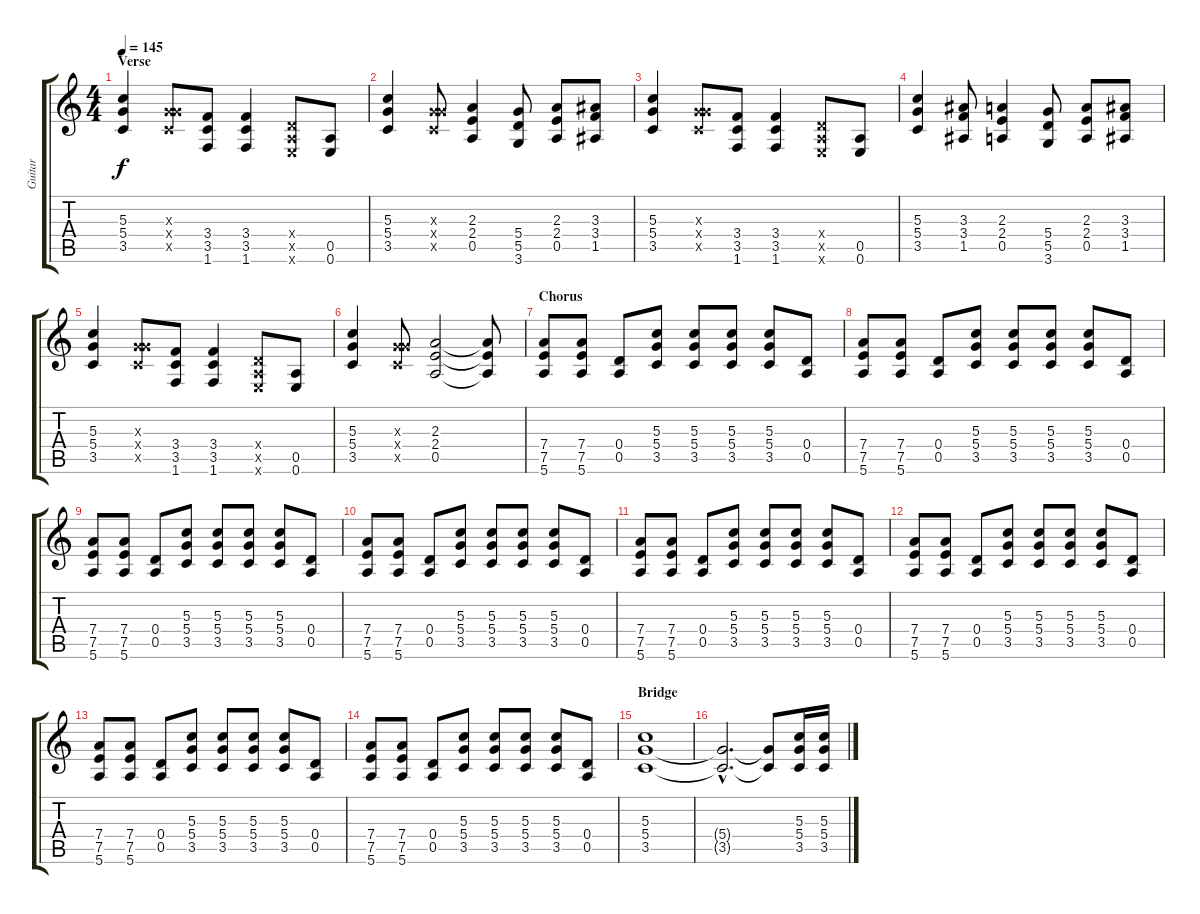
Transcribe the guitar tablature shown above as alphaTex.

\track ("Guitar" "Guitar") {instrument distortionguitar}
\staff {score tabs}
\tuning (E4 B3 G3 D3 A2 E2) {hide}
\ts (4 4)
\section ("" "Verse")
\tempo 145
\clef g2
\ks c
(5.3 5.4 3.5).4{dy f} (0.3{x} 5.4{x} 3.5{x}).8 (3.4 3.5 1.6).8 (3.4 3.5 1.6).4 (0.4{x} 0.5{x} 0.6{x}).8 (0.5 0.6).8 |
(5.3 5.4 3.5).4 (0.3{x} 5.4{x} 3.5{x}).8 (2.3 2.4 0.5).4 (5.4 5.5 3.6).8 (2.3 2.4 0.5).8 (3.3 3.4 1.5).8 |
(5.3 5.4 3.5).4 (0.3{x} 5.4{x} 3.5{x}).8 (3.4 3.5 1.6).8 (3.4 3.5 1.6).4 (0.4{x} 0.5{x} 0.6{x}).8 (0.5 0.6).8 |
(5.3 5.4 3.5).4 (3.3 3.4 1.5).8 (2.3 2.4 0.5).4 (5.4 5.5 3.6).8 (2.3 2.4 0.5).8 (3.3 3.4 1.5).8 |
(5.3 5.4 3.5).4 (0.3{x} 5.4{x} 3.5{x}).8 (3.4 3.5 1.6).8 (3.4 3.5 1.6).4 (0.4{x} 0.5{x} 0.6{x}).8 (0.5 0.6).8 |
(5.3 5.4 3.5).4 (0.3{x} 5.4{x} 3.5{x}).8 (2.3 2.4 0.5).2 (2.3{t} 2.4{t} 0.5{t}).8 |
\section ("" "Chorus")
(7.4 7.5 5.6).8 (7.4 7.5 5.6).8 (0.4 0.5).8 (5.3 5.4 3.5).8 (5.3 5.4 3.5).8 (5.3 5.4 3.5).8 (5.3 5.4 3.5).8 (0.4 0.5).8 |
(7.4 7.5 5.6).8 (7.4 7.5 5.6).8 (0.4 0.5).8 (5.3 5.4 3.5).8 (5.3 5.4 3.5).8 (5.3 5.4 3.5).8 (5.3 5.4 3.5).8 (0.4 0.5).8 |
(7.4 7.5 5.6).8 (7.4 7.5 5.6).8 (0.4 0.5).8 (5.3 5.4 3.5).8 (5.3 5.4 3.5).8 (5.3 5.4 3.5).8 (5.3 5.4 3.5).8 (0.4 0.5).8 |
(7.4 7.5 5.6).8 (7.4 7.5 5.6).8 (0.4 0.5).8 (5.3 5.4 3.5).8 (5.3 5.4 3.5).8 (5.3 5.4 3.5).8 (5.3 5.4 3.5).8 (0.4 0.5).8 |
(7.4 7.5 5.6).8 (7.4 7.5 5.6).8 (0.4 0.5).8 (5.3 5.4 3.5).8 (5.3 5.4 3.5).8 (5.3 5.4 3.5).8 (5.3 5.4 3.5).8 (0.4 0.5).8 |
(7.4 7.5 5.6).8 (7.4 7.5 5.6).8 (0.4 0.5).8 (5.3 5.4 3.5).8 (5.3 5.4 3.5).8 (5.3 5.4 3.5).8 (5.3 5.4 3.5).8 (0.4 0.5).8 |
(7.4 7.5 5.6).8 (7.4 7.5 5.6).8 (0.4 0.5).8 (5.3 5.4 3.5).8 (5.3 5.4 3.5).8 (5.3 5.4 3.5).8 (5.3 5.4 3.5).8 (0.4 0.5).8 |
(7.4 7.5 5.6).8 (7.4 7.5 5.6).8 (0.4 0.5).8 (5.3 5.4 3.5).8 (5.3 5.4 3.5).8 (5.3 5.4 3.5).8 (5.3 5.4 3.5).8 (0.4 0.5).8 |
\section ("" "Bridge")
(5.3 5.4 3.5).1{instrument electricguitarclean} |
(5.4{hac t} 3.5{hac t}).2{d} (5.4{t} 3.5{t}).8 (5.3 5.4 3.5).16 (5.3 5.4 3.5).16
